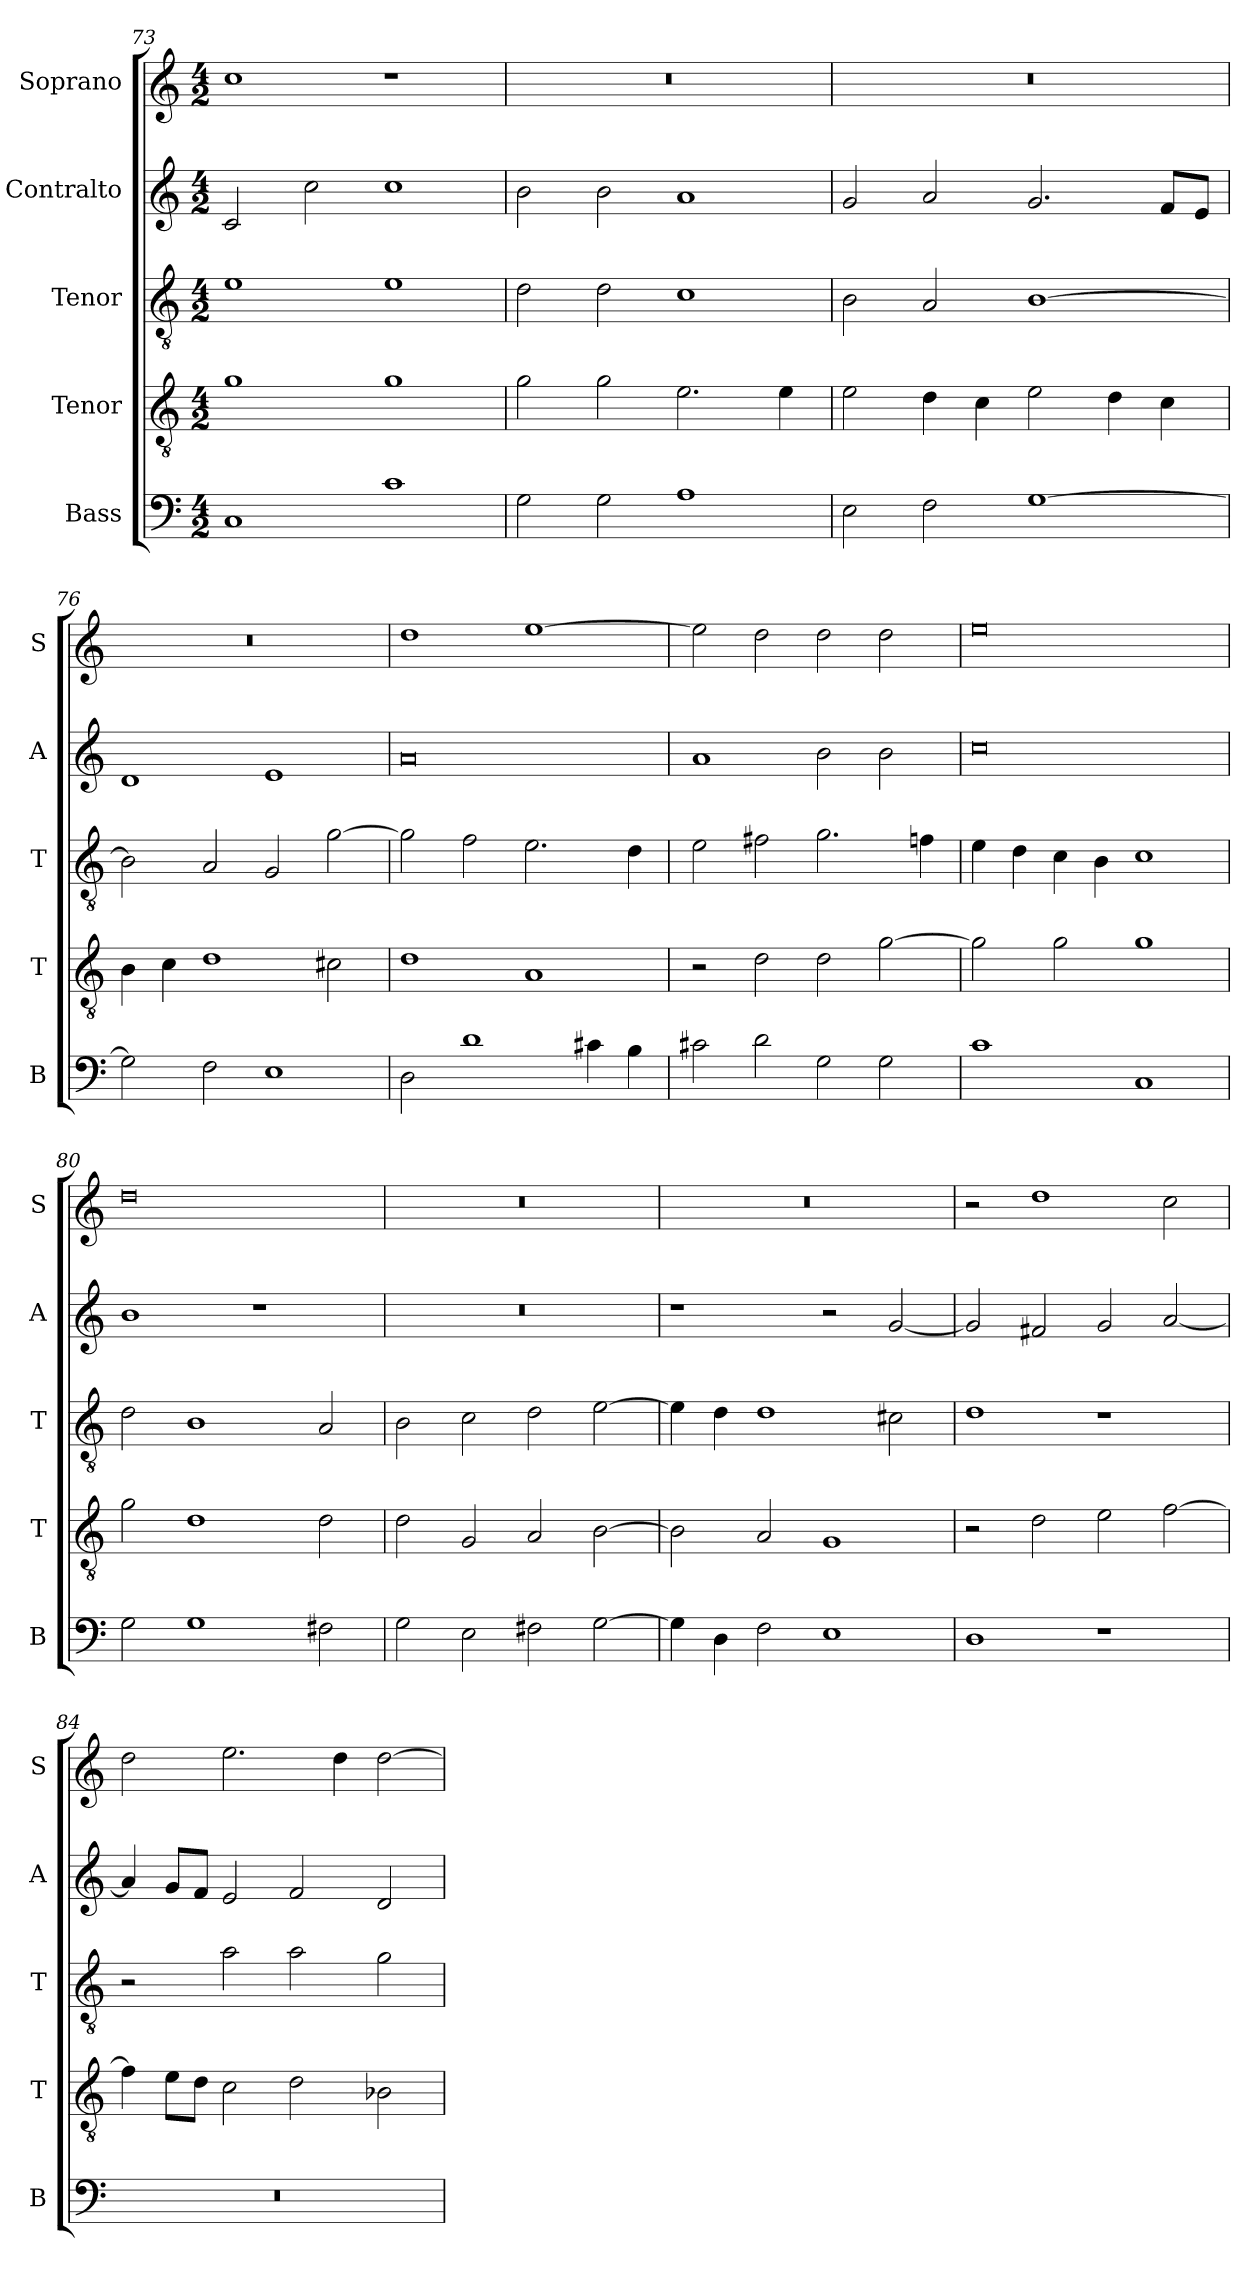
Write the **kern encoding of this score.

**kern	**kern	**kern	**kern	**kern
*part5	*part4	*part3	*part2	*part1
*staff5	*staff4	*staff3	*staff2	*staff1
*I"Bass	*I"Tenor	*I"Tenor	*I"Contralto	*I"Soprano
*I'B	*I'T	*I'T	*I'A	*I'S
*clefF4	*clefGv2	*clefGv2	*clefG2	*clefG2
*k[]	*k[]	*k[]	*k[]	*k[]
*G:mix	*G:mix	*G:mix	*G:mix	*G:mix
*M4/2	*M4/2	*M4/2	*M4/2	*M4/2
=73	=73	=73	=73	=73
1C	1g	1e	2c	1cc
.	.	.	2cc	.
1c	1g	1e	1cc	1r
=74	=74	=74	=74	=74
2G	2g	2d	2b	0r
2G	2g	2d	2b	.
1A	2.e	1c	1a	.
.	4e	.	.	.
=75	=75	=75	=75	=75
2E	2e	2B	2g	0r
2F	4d	2A	2a	.
.	4c	.	.	.
[1G	2e	[1B	2.g	.
.	4d	.	.	.
.	4c	.	8f/L	.
.	.	.	8e/J	.
=76	=76	=76	=76	=76
2G]	4B	2B]	1d	0r
.	4c	.	.	.
2F	1d	2A	.	.
1E	.	2G	1e	.
.	2c#X	[2g	.	.
=77	=77	=77	=77	=77
2D	1d	2g]	0a	1dd
1d	.	2f	.	.
.	1A	2.e	.	[1ee
4c#X	.	.	.	.
4B	.	4d	.	.
=78	=78	=78	=78	=78
2c#X	2r	2e	1a	2ee]
2d	2d	2f#X	.	2dd
2G	2d	2.g	2b	2dd
2G	[2g	.	2b	2dd
.	.	4fn	.	.
=79	=79	=79	=79	=79
1c	2g]	4e	0cc	0ee
.	.	4d	.	.
.	2g	4c	.	.
.	.	4B	.	.
1C	1g	1c	.	.
=80	=80	=80	=80	=80
2G	2g	2d	1b	0dd
1G	1d	1B	.	.
.	.	.	1r	.
2F#X	2d	2A	.	.
=81	=81	=81	=81	=81
2G	2d	2B	0r	0r
2E	2G	2c	.	.
2F#X	2A	2d	.	.
[2G	[2B	[2e	.	.
=82	=82	=82	=82	=82
4G]	2B]	4e]	1r	0r
4D	.	4d	.	.
2F	2A	1d	.	.
1E	1G	.	2r	.
.	.	2c#X	[2g	.
=83	=83	=83	=83	=83
1D	2r	1d	2g]	2r
.	2d	.	2f#X	1dd
1r	2e	1r	2g	.
.	[2f	.	[2a	2cc
=84	=84	=84	=84	=84
0r	4f]	2r	4a]	2dd
.	8e\L	.	8g/L	.
.	8d\J	.	8f/J	.
.	2c	2a	2e	2.ee
.	2d	2a	2f	.
.	.	.	.	4dd
.	2B-X	2g	2d	[2dd
=	=	=	=	=
*-	*-	*-	*-	*-
